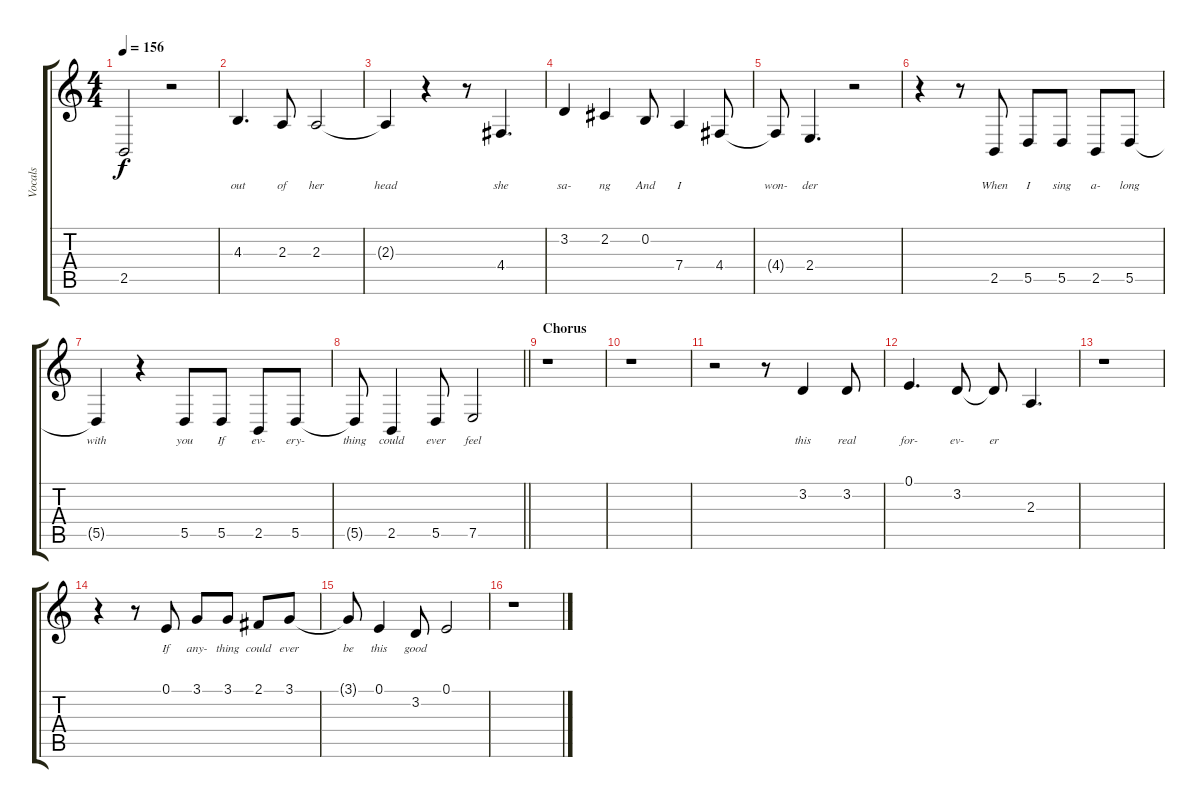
\track ("Vocals" "Vocals") {instrument lead6voice}
\staff {score tabs}
\tuning (E4 B3 G3 D3 A2 E2) {hide}
\ts (4 4)
\tempo 156
\clef g2
\ks c
2.5{t}.2{lyrics (0 "") lyrics (1 "") lyrics (2 "") lyrics (3 "") lyrics (4 "") dy f} r.2 |
4.3.4{d lyrics (0 "out") lyrics (1 "") lyrics (2 "") lyrics (3 "") lyrics (4 "")} 2.3.8{lyrics (0 "of") lyrics (1 "") lyrics (2 "") lyrics (3 "") lyrics (4 "")} 2.3.2{lyrics (0 "her") lyrics (1 "") lyrics (2 "") lyrics (3 "") lyrics (4 "")} |
2.3{t}.4{lyrics (0 "head") lyrics (1 "") lyrics (2 "") lyrics (3 "") lyrics (4 "")} r.4 r.8 4.4.4{d lyrics (0 "she") lyrics (1 "") lyrics (2 "") lyrics (3 "") lyrics (4 "")} |
3.2.4{lyrics (0 "sa-") lyrics (1 "") lyrics (2 "") lyrics (3 "") lyrics (4 "")} 2.2.4{lyrics (0 "ng") lyrics (1 "") lyrics (2 "") lyrics (3 "") lyrics (4 "")} 0.2.8{lyrics (0 "And") lyrics (1 "") lyrics (2 "") lyrics (3 "") lyrics (4 "")} 7.4.4{lyrics (0 "I") lyrics (1 "") lyrics (2 "") lyrics (3 "") lyrics (4 "")} 4.4.8{lyrics (0 "") lyrics (1 "") lyrics (2 "") lyrics (3 "") lyrics (4 "")} |
4.4{t}.8{lyrics (0 "won-") lyrics (1 "") lyrics (2 "") lyrics (3 "") lyrics (4 "")} 2.4.4{d lyrics (0 "der") lyrics (1 "") lyrics (2 "") lyrics (3 "") lyrics (4 "")} r.2 |
r.4 r.8 2.5.8{lyrics (0 "When") lyrics (1 "") lyrics (2 "") lyrics (3 "") lyrics (4 "")} 5.5.8{lyrics (0 "I") lyrics (1 "") lyrics (2 "") lyrics (3 "") lyrics (4 "")} 5.5.8{lyrics (0 "sing") lyrics (1 "") lyrics (2 "") lyrics (3 "") lyrics (4 "")} 2.5.8{lyrics (0 "a-") lyrics (1 "") lyrics (2 "") lyrics (3 "") lyrics (4 "")} 5.5.8{lyrics (0 "long") lyrics (1 "") lyrics (2 "") lyrics (3 "") lyrics (4 "")} |
5.5{t}.4{lyrics (0 "with") lyrics (1 "") lyrics (2 "") lyrics (3 "") lyrics (4 "")} r.4 5.5.8{lyrics (0 "you") lyrics (1 "") lyrics (2 "") lyrics (3 "") lyrics (4 "")} 5.5.8{lyrics (0 "If") lyrics (1 "") lyrics (2 "") lyrics (3 "") lyrics (4 "")} 2.5.8{lyrics (0 "ev-") lyrics (1 "") lyrics (2 "") lyrics (3 "") lyrics (4 "")} 5.5.8{lyrics (0 "ery-") lyrics (1 "") lyrics (2 "") lyrics (3 "") lyrics (4 "")} |
\barLineRight lightlight
5.5{t}.8{lyrics (0 "thing") lyrics (1 "") lyrics (2 "") lyrics (3 "") lyrics (4 "")} 2.5.4{lyrics (0 "could") lyrics (1 "") lyrics (2 "") lyrics (3 "") lyrics (4 "")} 5.5.8{lyrics (0 "ever") lyrics (1 "") lyrics (2 "") lyrics (3 "") lyrics (4 "")} 7.5.2{lyrics (0 "feel") lyrics (1 "") lyrics (2 "") lyrics (3 "") lyrics (4 "")} |
\section ("" "Chorus")
r.1 |
r.1 |
r.2 r.8 3.2.4{lyrics (0 "this") lyrics (1 "") lyrics (2 "") lyrics (3 "") lyrics (4 "")} 3.2.8{lyrics (0 "real") lyrics (1 "") lyrics (2 "") lyrics (3 "") lyrics (4 "")} |
0.1.4{d lyrics (0 "for-") lyrics (1 "") lyrics (2 "") lyrics (3 "") lyrics (4 "")} 3.2.8{lyrics (0 "ev-") lyrics (1 "") lyrics (2 "") lyrics (3 "") lyrics (4 "")} 3.2{t}.8{lyrics (0 "er") lyrics (1 "") lyrics (2 "") lyrics (3 "") lyrics (4 "")} 2.3.4{d lyrics (0 "") lyrics (1 "") lyrics (2 "") lyrics (3 "") lyrics (4 "")} |
r.1 |
r.4 r.8 0.1.8{lyrics (0 "If") lyrics (1 "") lyrics (2 "") lyrics (3 "") lyrics (4 "")} 3.1.8{lyrics (0 "any-") lyrics (1 "") lyrics (2 "") lyrics (3 "") lyrics (4 "")} 3.1.8{lyrics (0 "thing") lyrics (1 "") lyrics (2 "") lyrics (3 "") lyrics (4 "")} 2.1.8{lyrics (0 "could") lyrics (1 "") lyrics (2 "") lyrics (3 "") lyrics (4 "")} 3.1.8{lyrics (0 "ever") lyrics (1 "") lyrics (2 "") lyrics (3 "") lyrics (4 "")} |
3.1{t}.8{lyrics (0 "be") lyrics (1 "") lyrics (2 "") lyrics (3 "") lyrics (4 "")} 0.1.4{lyrics (0 "this") lyrics (1 "") lyrics (2 "") lyrics (3 "") lyrics (4 "")} 3.2.8{lyrics (0 "good") lyrics (1 "") lyrics (2 "") lyrics (3 "") lyrics (4 "")} 0.1.2{lyrics (0 "") lyrics (1 "") lyrics (2 "") lyrics (3 "") lyrics (4 "")} |
r.1
